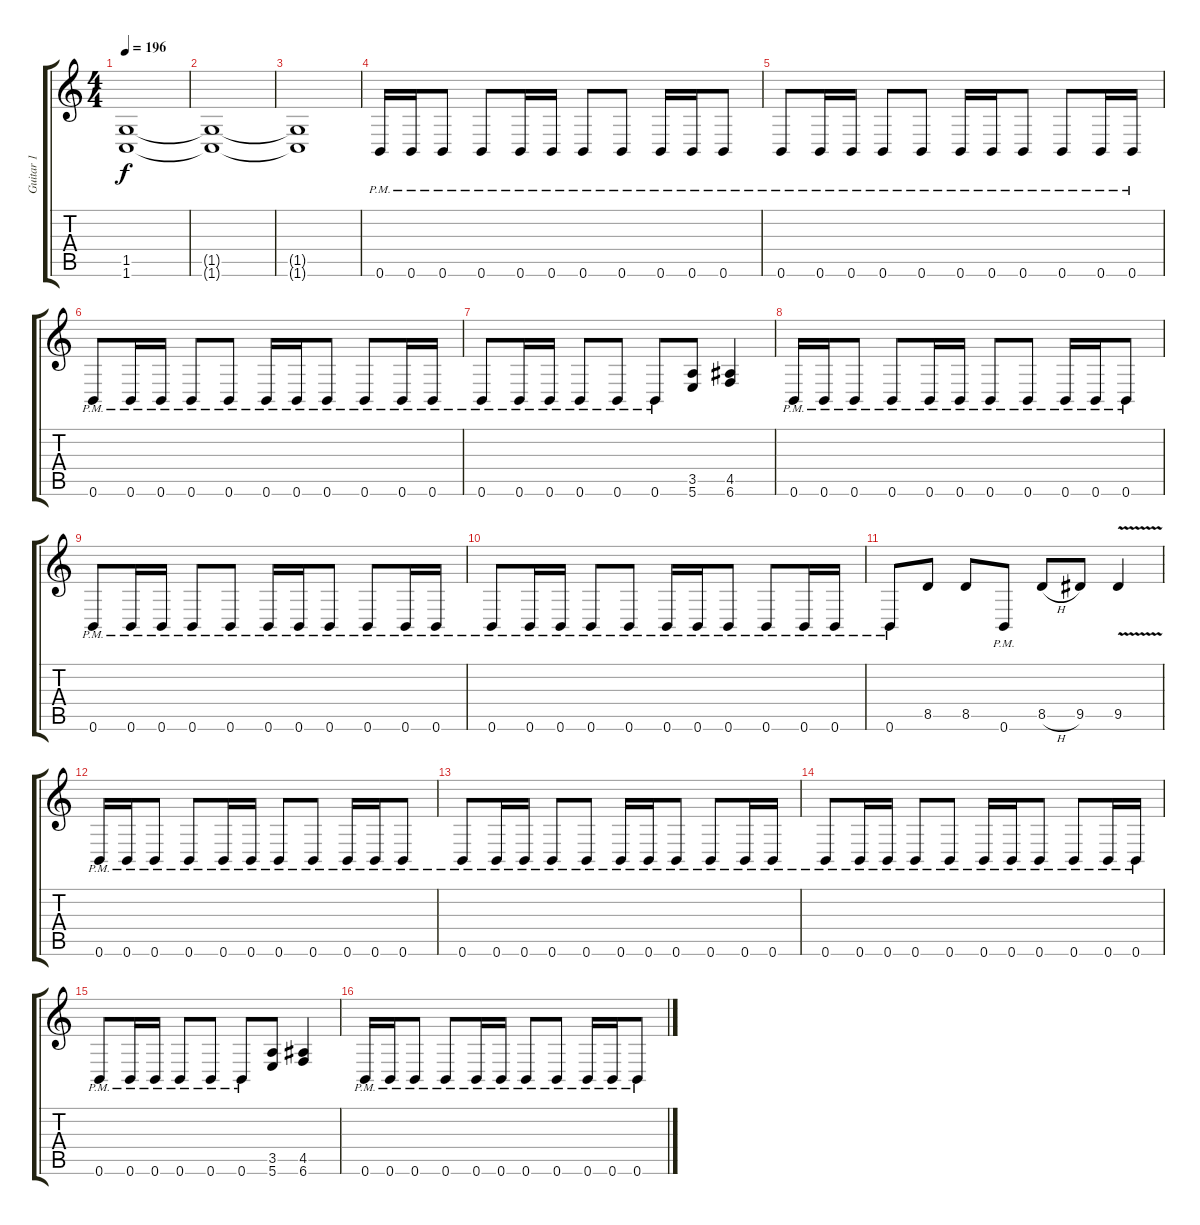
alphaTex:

\track ("Guitar 1" "Guitar 1") {instrument distortionguitar}
\staff {score tabs}
\tuning (Db4 Ab3 E3 B2 Gb2 B1) {hide}
\ts (4 4)
\tempo 196
\clef g2
\ks c
(1.5{t} 1.6{t}).1{dy f} |
(1.5{t} 1.6{t}).1 |
(1.5{t} 1.6{t}).1 |
0.6{pm}.16 0.6{pm}.16 0.6{pm}.8 0.6{pm}.8 0.6{pm}.16 0.6{pm}.16 0.6{pm}.8 0.6{pm}.8 0.6{pm}.16 0.6{pm}.16 0.6{pm}.8 |
0.6{pm}.8 0.6{pm}.16 0.6{pm}.16 0.6{pm}.8 0.6{pm}.8 0.6{pm}.16 0.6{pm}.16 0.6{pm}.8 0.6{pm}.8 0.6{pm}.16 0.6{pm}.16 |
0.6{pm}.8 0.6{pm}.16 0.6{pm}.16 0.6{pm}.8 0.6{pm}.8 0.6{pm}.16 0.6{pm}.16 0.6{pm}.8 0.6{pm}.8 0.6{pm}.16 0.6{pm}.16 |
0.6{pm}.8 0.6{pm}.16 0.6{pm}.16 0.6{pm}.8 0.6{pm}.8 0.6{pm}.8 (3.5 5.6).8 (4.5 6.6).4 |
0.6{pm}.16 0.6{pm}.16 0.6{pm}.8 0.6{pm}.8 0.6{pm}.16 0.6{pm}.16 0.6{pm}.8 0.6{pm}.8 0.6{pm}.16 0.6{pm}.16 0.6{pm}.8 |
0.6{pm}.8 0.6{pm}.16 0.6{pm}.16 0.6{pm}.8 0.6{pm}.8 0.6{pm}.16 0.6{pm}.16 0.6{pm}.8 0.6{pm}.8 0.6{pm}.16 0.6{pm}.16 |
0.6{pm}.8 0.6{pm}.16 0.6{pm}.16 0.6{pm}.8 0.6{pm}.8 0.6{pm}.16 0.6{pm}.16 0.6{pm}.8 0.6{pm}.8 0.6{pm}.16 0.6{pm}.16 |
0.6{pm}.8 8.5.8 8.5.8 0.6{pm}.8 8.5{h}.8 9.5.8 9.5{v}.4 |
0.6{pm}.16 0.6{pm}.16 0.6{pm}.8 0.6{pm}.8 0.6{pm}.16 0.6{pm}.16 0.6{pm}.8 0.6{pm}.8 0.6{pm}.16 0.6{pm}.16 0.6{pm}.8 |
0.6{pm}.8 0.6{pm}.16 0.6{pm}.16 0.6{pm}.8 0.6{pm}.8 0.6{pm}.16 0.6{pm}.16 0.6{pm}.8 0.6{pm}.8 0.6{pm}.16 0.6{pm}.16 |
0.6{pm}.8 0.6{pm}.16 0.6{pm}.16 0.6{pm}.8 0.6{pm}.8 0.6{pm}.16 0.6{pm}.16 0.6{pm}.8 0.6{pm}.8 0.6{pm}.16 0.6{pm}.16 |
0.6{pm}.8 0.6{pm}.16 0.6{pm}.16 0.6{pm}.8 0.6{pm}.8 0.6{pm}.8 (3.5 5.6).8 (4.5 6.6).4 |
0.6{pm}.16 0.6{pm}.16 0.6{pm}.8 0.6{pm}.8 0.6{pm}.16 0.6{pm}.16 0.6{pm}.8 0.6{pm}.8 0.6{pm}.16 0.6{pm}.16 0.6{pm}.8
